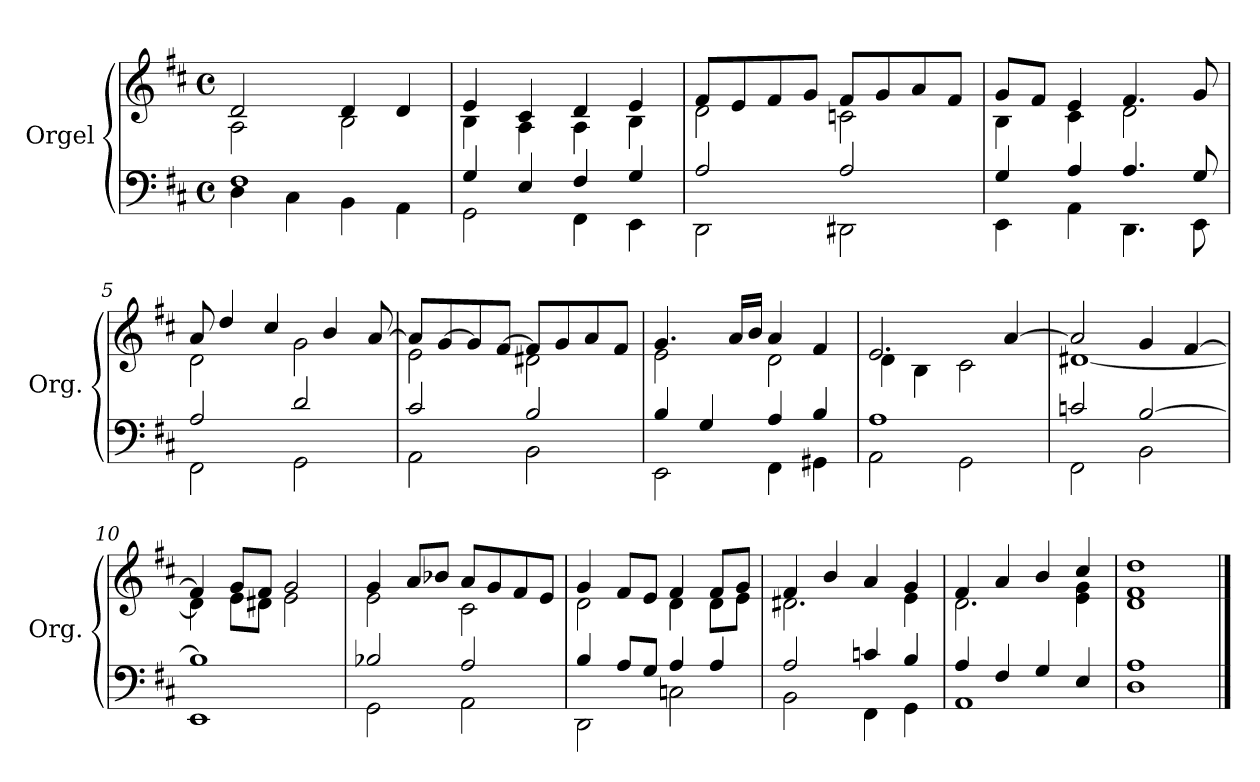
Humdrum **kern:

**kern	**kern
*part1	*part1
*staff2	*staff1
*I"Orgel	*
*I'Org.	*
*clefF4	*clefG2
*k[f#c#]	*k[f#c#]
*M4/4	*M4/4
*met(c)	*met(c)
*MM90	*MM90
=1	=1
*^	*^
1F#	4D\	2d/	2A\
.	4C#\	.	.
.	4BB\	4d/	2B\
.	4AA\	4d/	.
=2	=2	=2	=2
4G/	2GG\	4e/	4B\
4E/	.	4c#/	4A\
4F#/	4FF#\	4d/	4A\
4G/	4EE\	4e/	4B\
=3	=3	=3	=3
2A/	2DD\	8f#/L	2d\
.	.	8e/	.
.	.	8f#/	.
.	.	8g/J	.
2A/	2DD#X\	8f#/L	2cn\
.	.	8g/	.
.	.	8a/	.
.	.	8f#/J	.
=4	=4	=4	=4
4G/	4EE\	8g/L	4B\
.	.	8f#/J	.
4A/	4AA\	4e/	4c#\
4.A/	4.DD\	4.f#/	2d\
8G/	8EE\	8g/	.
=5	=5	=5	=5
2A/	2FF#\	8a/	2d\
.	.	4dd/	.
.	.	4cc#/	.
2d/	2GG\	.	2g\
.	.	4b/	.
.	.	[8a/	.
=6	=6	=6	=6
2c#/	2AA\	8a/L]	2e\
.	.	[8g/	.
.	.	8g/]	.
.	.	[8f#/J	.
2B/	2BB\	8f#/L]	2d#X\
.	.	8g/	.
.	.	8a/	.
.	.	8f#/J	.
!!LO:LB:g=z	!!
=7	=7	=7	=7
4B/	2EE\	4.g/	2e\
4G/	.	.	.
.	.	16a/LL	.
.	.	16b/JJ	.
4A/	4FF#\	4a/	2d\
4B/	4GG#X\	4f#/	.
=8	=8	=8	=8
1A	2AA\	2.e/	4d\
.	.	.	4B\
.	2GG\	.	2c#\
.	.	[4a/	.
=9	=9	=9	=9
2cn/	2FF#\	2a/]	[1d#X
[2B/	2BB\	4g/	.
.	.	[4f#/	.
=10	=10	=10	=10
1B]	1EE	4f#/]	4d#\]
.	.	8g/L	8e\L
.	.	8f#/J	8d#X\J
.	.	2g/	2e\
=11	=11	=11	=11
2B-X/	2GG\	4g/	2e\
.	.	8a/L	.
.	.	8b-X/J	.
2A/	2AA\	8a/L	2c#\
.	.	8g/	.
.	.	8f#/	.
.	.	8e/J	.
=12	=12	=12	=12
4B/	2DD\	4g/	2d\
8A/L	.	8f#/L	.
8G/J	.	8e/J	.
4A/	2Cn\	4f#/	4d\
4A/	.	8f#/L	8d\L
.	.	8g/J	8e\J
=13	=13	=13	=13
2A/	2BB\	4f#/	2.d#X\
.	.	4b/	.
4cn/	4FF#\	4a/	.
4B/	4GG\	4g/	4e\
!!LO:LB:g=z	!!
=14	=14	=14	=14
4A/	1AA	4f#/	2.d\
4F#/	.	4a/	.
4G/	.	4b/	.
4E/	.	4cc#/	4e\ 4g\
=15	=15	=15	=15
1A	1D	1dd	1d 1f#
*v	*v	*	*
*	*v	*v
==	==
*-	*-
